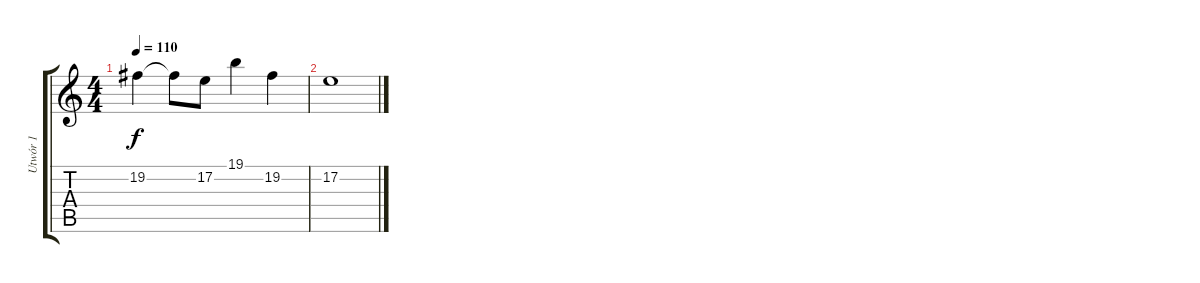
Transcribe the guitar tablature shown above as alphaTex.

\track ("Utwór 1" "Utwór 1") {instrument piccolo}
\staff {score tabs}
\tuning (E4 B3 G3 D3 A2 E2) {hide}
\ts (4 4)
\tempo 110
\clef g2
\ks c
19.2.4{dy f} 19.2{t}.8 17.2.8 19.1.4 19.2.4 |
17.2.1
